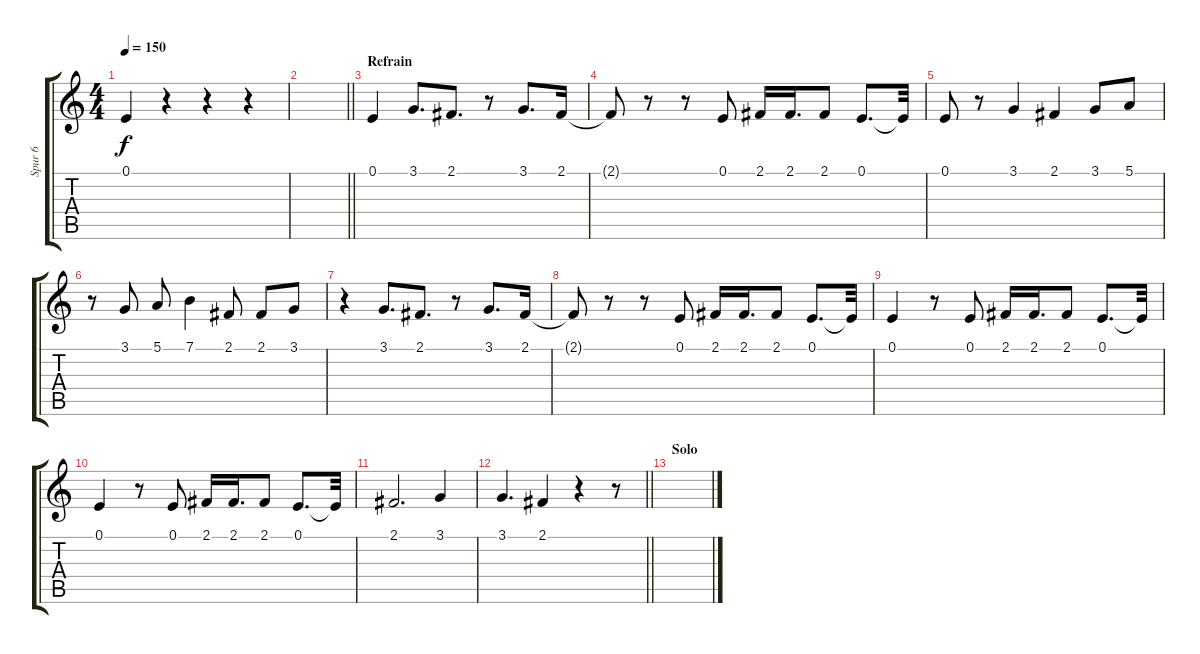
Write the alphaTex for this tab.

\track ("Spur 6" "Spur 6") {instrument sopranosax}
\staff {score tabs}
\tuning (E4 B3 G3 D3 A2 E2) {hide}
\ts (4 4)
\tempo 150
\clef g2
\ks c
0.1.4{dy f} r.4 r.4 r.4 |
\barLineRight lightlight
|
\section ("" "Refrain")
0.1.4{volume 16} 3.1.8{d} 2.1.8{d} r.8 3.1.8{d} 2.1.16 |
2.1{t}.8 r.8 r.8 0.1.8 2.1.16 2.1.16{d} 2.1.8 0.1.8{d} 0.1{t}.32 |
0.1.8 r.8 3.1.4 2.1.4 3.1.8 5.1.8 |
r.8 3.1.8 5.1.8 7.1.4 2.1.8 2.1.8 3.1.8 |
r.4 3.1.8{d} 2.1.8{d} r.8 3.1.8{d} 2.1.16 |
2.1{t}.8 r.8 r.8 0.1.8 2.1.16 2.1.16{d} 2.1.8 0.1.8{d} 0.1{t}.32 |
0.1.4 r.8 0.1.8 2.1.16 2.1.16{d} 2.1.8 0.1.8{d} 0.1{t}.32 |
0.1.4 r.8 0.1.8 2.1.16 2.1.16{d} 2.1.8 0.1.8{d} 0.1{t}.32 |
2.1.2{d} 3.1.4 |
\barLineRight lightlight
3.1.4{d} 2.1.4 r.4 r.8 |
\section ("" "Solo")
